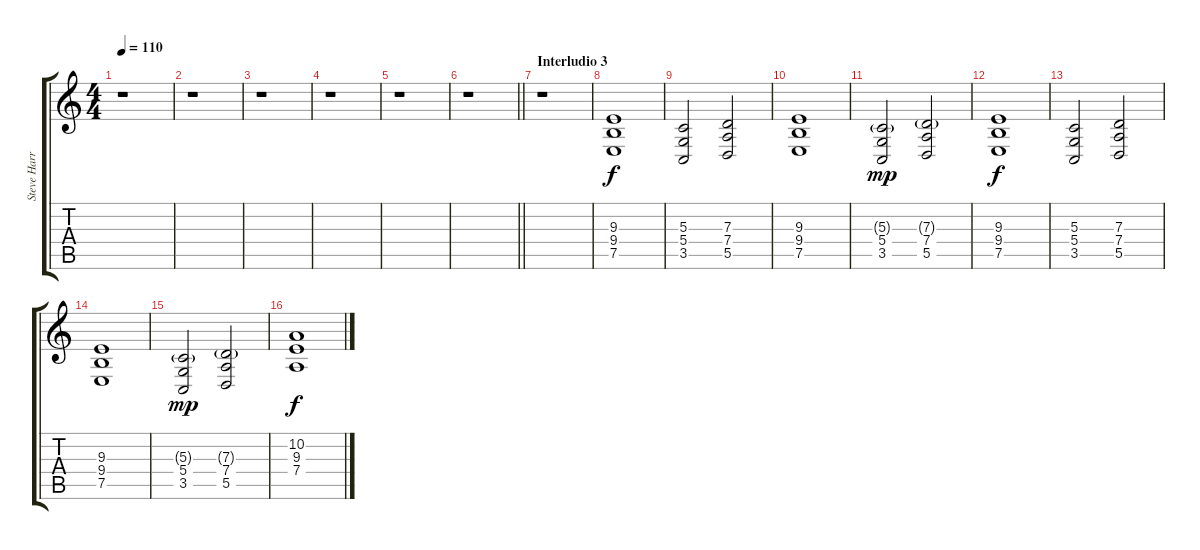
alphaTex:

\track ("Steve Harris (Teclado)" "Steve Harr") {instrument stringensemble1}
\staff {score tabs}
\tuning (E4 B3 G3 D3 A2 E2) {hide}
\ts (4 4)
\tempo 110
\clef g2
\ks c
r.1{dy f} |
r.1 |
r.1 |
r.1 |
r.1 |
\barLineRight lightlight
r.1 |
\section ("" "Interludio 3")
r.1 |
(9.3 9.4 7.5).1 |
(5.3 5.4 3.5).2 (7.3 7.4 5.5).2 |
(9.3 9.4 7.5).1 |
(5.3{g} 5.4 3.5).2{dy mp} (7.3{g} 7.4 5.5).2 |
(9.3 9.4 7.5).1{dy f} |
(5.3 5.4 3.5).2 (7.3 7.4 5.5).2 |
(9.3 9.4 7.5).1 |
(5.3{g} 5.4 3.5).2{dy mp} (7.3{g} 7.4 5.5).2 |
(10.2 9.3 7.4).1{dy f}
